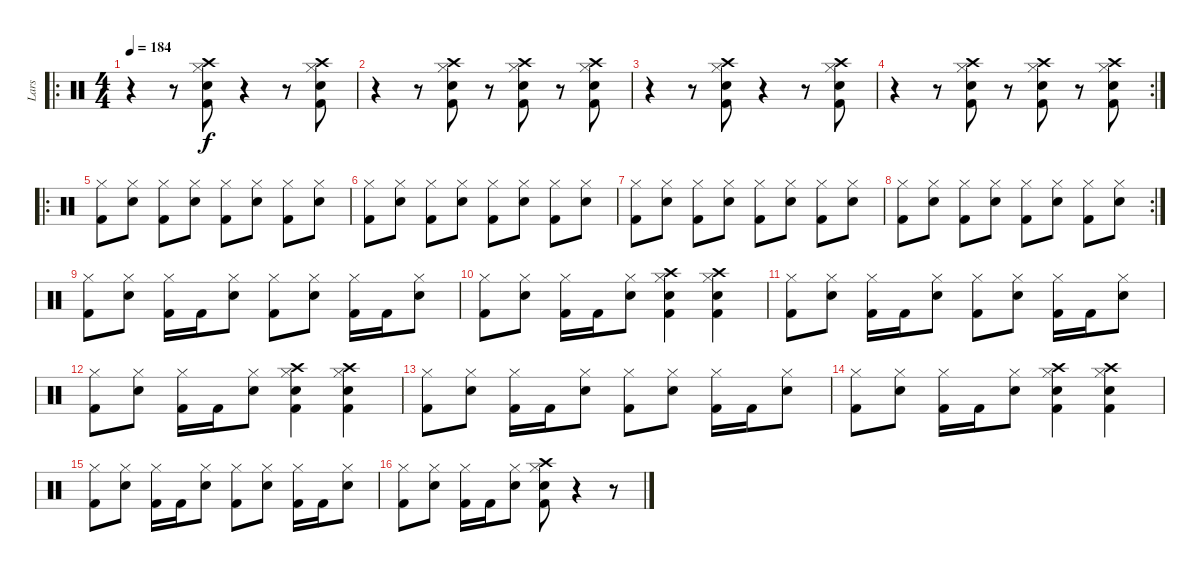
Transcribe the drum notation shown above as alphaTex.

\track ("Lars" "Lars") {instrument percussion}
\staff {score}
\articulation defaults
\ro
\ts (4 4)
\tempo 184
\clef neutral
\ks c
r.4{dy f} r.8 ("Kick (hit) 2" "Snare (hit) 2" "Hi-Hat (closed)" "Crash high (hit)").8 r.4 r.8 ("Kick (hit) 2" "Snare (hit) 2" "Hi-Hat (closed)" "Crash high (hit)").8 |
r.4 r.8 ("Kick (hit) 2" "Snare (hit) 2" "Hi-Hat (closed)" "Crash high (hit)").8 r.8 ("Kick (hit) 2" "Snare (hit) 2" "Hi-Hat (closed)" "Crash high (hit)").8 r.8 ("Kick (hit) 2" "Snare (hit) 2" "Hi-Hat (closed)" "Crash high (hit)").8 |
r.4 r.8 ("Kick (hit) 2" "Snare (hit) 2" "Hi-Hat (closed)" "Crash high (hit)").8 r.4 r.8 ("Kick (hit) 2" "Snare (hit) 2" "Hi-Hat (closed)" "Crash high (hit)").8 |
\rc 2
r.4 r.8 ("Kick (hit) 2" "Snare (hit) 2" "Hi-Hat (closed)" "Crash high (hit)").8 r.8 ("Kick (hit) 2" "Snare (hit) 2" "Hi-Hat (closed)" "Crash high (hit)").8 r.8 ("Kick (hit) 2" "Snare (hit) 2" "Hi-Hat (closed)" "Crash high (hit)").8 |
\ro
("Kick (hit) 2" "Hi-Hat (closed)").8 ("Snare (hit) 2" "Hi-Hat (closed)").8 ("Kick (hit) 2" "Hi-Hat (closed)").8 ("Snare (hit) 2" "Hi-Hat (closed)").8 ("Kick (hit) 2" "Hi-Hat (closed)").8 ("Snare (hit) 2" "Hi-Hat (closed)").8 ("Kick (hit) 2" "Hi-Hat (closed)").8 ("Snare (hit) 2" "Hi-Hat (closed)").8 |
("Kick (hit) 2" "Hi-Hat (closed)").8 ("Snare (hit) 2" "Hi-Hat (closed)").8 ("Kick (hit) 2" "Hi-Hat (closed)").8 ("Snare (hit) 2" "Hi-Hat (closed)").8 ("Kick (hit) 2" "Hi-Hat (closed)").8 ("Snare (hit) 2" "Hi-Hat (closed)").8 ("Kick (hit) 2" "Hi-Hat (closed)").8 ("Snare (hit) 2" "Hi-Hat (closed)").8 |
("Kick (hit) 2" "Hi-Hat (closed)").8 ("Snare (hit) 2" "Hi-Hat (closed)").8 ("Kick (hit) 2" "Hi-Hat (closed)").8 ("Snare (hit) 2" "Hi-Hat (closed)").8 ("Kick (hit) 2" "Hi-Hat (closed)").8 ("Snare (hit) 2" "Hi-Hat (closed)").8 ("Kick (hit) 2" "Hi-Hat (closed)").8 ("Snare (hit) 2" "Hi-Hat (closed)").8 |
\rc 2
("Kick (hit) 2" "Hi-Hat (closed)").8 ("Snare (hit) 2" "Hi-Hat (closed)").8 ("Kick (hit) 2" "Hi-Hat (closed)").8 ("Snare (hit) 2" "Hi-Hat (closed)").8 ("Kick (hit) 2" "Hi-Hat (closed)").8 ("Snare (hit) 2" "Hi-Hat (closed)").8 ("Kick (hit) 2" "Hi-Hat (closed)").8 ("Snare (hit) 2" "Hi-Hat (closed)").8 |
("Kick (hit) 2" "Hi-Hat (closed)").8 ("Snare (hit) 2" "Hi-Hat (closed)").8 ("Kick (hit) 2" "Hi-Hat (closed)").16 "Kick (hit) 2".16 ("Snare (hit) 2" "Hi-Hat (closed)").8 ("Kick (hit) 2" "Hi-Hat (closed)").8 ("Snare (hit) 2" "Hi-Hat (closed)").8 ("Kick (hit) 2" "Hi-Hat (closed)").16 "Kick (hit) 2".16 ("Snare (hit) 2" "Hi-Hat (closed)").8 |
("Kick (hit) 2" "Hi-Hat (closed)").8 ("Snare (hit) 2" "Hi-Hat (closed)").8 ("Kick (hit) 2" "Hi-Hat (closed)").16 "Kick (hit) 2".16 ("Snare (hit) 2" "Hi-Hat (closed)").8 ("Kick (hit) 2" "Snare (hit) 2" "Hi-Hat (closed)" "Crash high (hit)").4 ("Kick (hit) 2" "Snare (hit) 2" "Hi-Hat (closed)" "Crash high (hit)").4 |
("Kick (hit) 2" "Hi-Hat (closed)").8 ("Snare (hit) 2" "Hi-Hat (closed)").8 ("Kick (hit) 2" "Hi-Hat (closed)").16 "Kick (hit) 2".16 ("Snare (hit) 2" "Hi-Hat (closed)").8 ("Kick (hit) 2" "Hi-Hat (closed)").8 ("Snare (hit) 2" "Hi-Hat (closed)").8 ("Kick (hit) 2" "Hi-Hat (closed)").16 "Kick (hit) 2".16 ("Snare (hit) 2" "Hi-Hat (closed)").8 |
("Kick (hit) 2" "Hi-Hat (closed)").8 ("Snare (hit) 2" "Hi-Hat (closed)").8 ("Kick (hit) 2" "Hi-Hat (closed)").16 "Kick (hit) 2".16 ("Snare (hit) 2" "Hi-Hat (closed)").8 ("Kick (hit) 2" "Snare (hit) 2" "Hi-Hat (closed)" "Crash high (hit)").4 ("Kick (hit) 2" "Snare (hit) 2" "Hi-Hat (closed)" "Crash high (hit)").4 |
("Kick (hit) 2" "Hi-Hat (closed)").8 ("Snare (hit) 2" "Hi-Hat (closed)").8 ("Kick (hit) 2" "Hi-Hat (closed)").16 "Kick (hit) 2".16 ("Snare (hit) 2" "Hi-Hat (closed)").8 ("Kick (hit) 2" "Hi-Hat (closed)").8 ("Snare (hit) 2" "Hi-Hat (closed)").8 ("Kick (hit) 2" "Hi-Hat (closed)").16 "Kick (hit) 2".16 ("Snare (hit) 2" "Hi-Hat (closed)").8 |
("Kick (hit) 2" "Hi-Hat (closed)").8 ("Snare (hit) 2" "Hi-Hat (closed)").8 ("Kick (hit) 2" "Hi-Hat (closed)").16 "Kick (hit) 2".16 ("Snare (hit) 2" "Hi-Hat (closed)").8 ("Kick (hit) 2" "Snare (hit) 2" "Hi-Hat (closed)" "Crash high (hit)").4 ("Kick (hit) 2" "Snare (hit) 2" "Hi-Hat (closed)" "Crash high (hit)").4 |
("Kick (hit) 2" "Hi-Hat (closed)").8 ("Snare (hit) 2" "Hi-Hat (closed)").8 ("Kick (hit) 2" "Hi-Hat (closed)").16 "Kick (hit) 2".16 ("Snare (hit) 2" "Hi-Hat (closed)").8 ("Kick (hit) 2" "Hi-Hat (closed)").8 ("Snare (hit) 2" "Hi-Hat (closed)").8 ("Kick (hit) 2" "Hi-Hat (closed)").16 "Kick (hit) 2".16 ("Snare (hit) 2" "Hi-Hat (closed)").8 |
("Kick (hit) 2" "Hi-Hat (closed)").8 ("Snare (hit) 2" "Hi-Hat (closed)").8 ("Kick (hit) 2" "Hi-Hat (closed)").16 "Kick (hit) 2".16 ("Snare (hit) 2" "Hi-Hat (closed)").8 ("Kick (hit) 2" "Snare (hit) 2" "Hi-Hat (closed)" "Crash high (hit)").8 r.4 r.8
